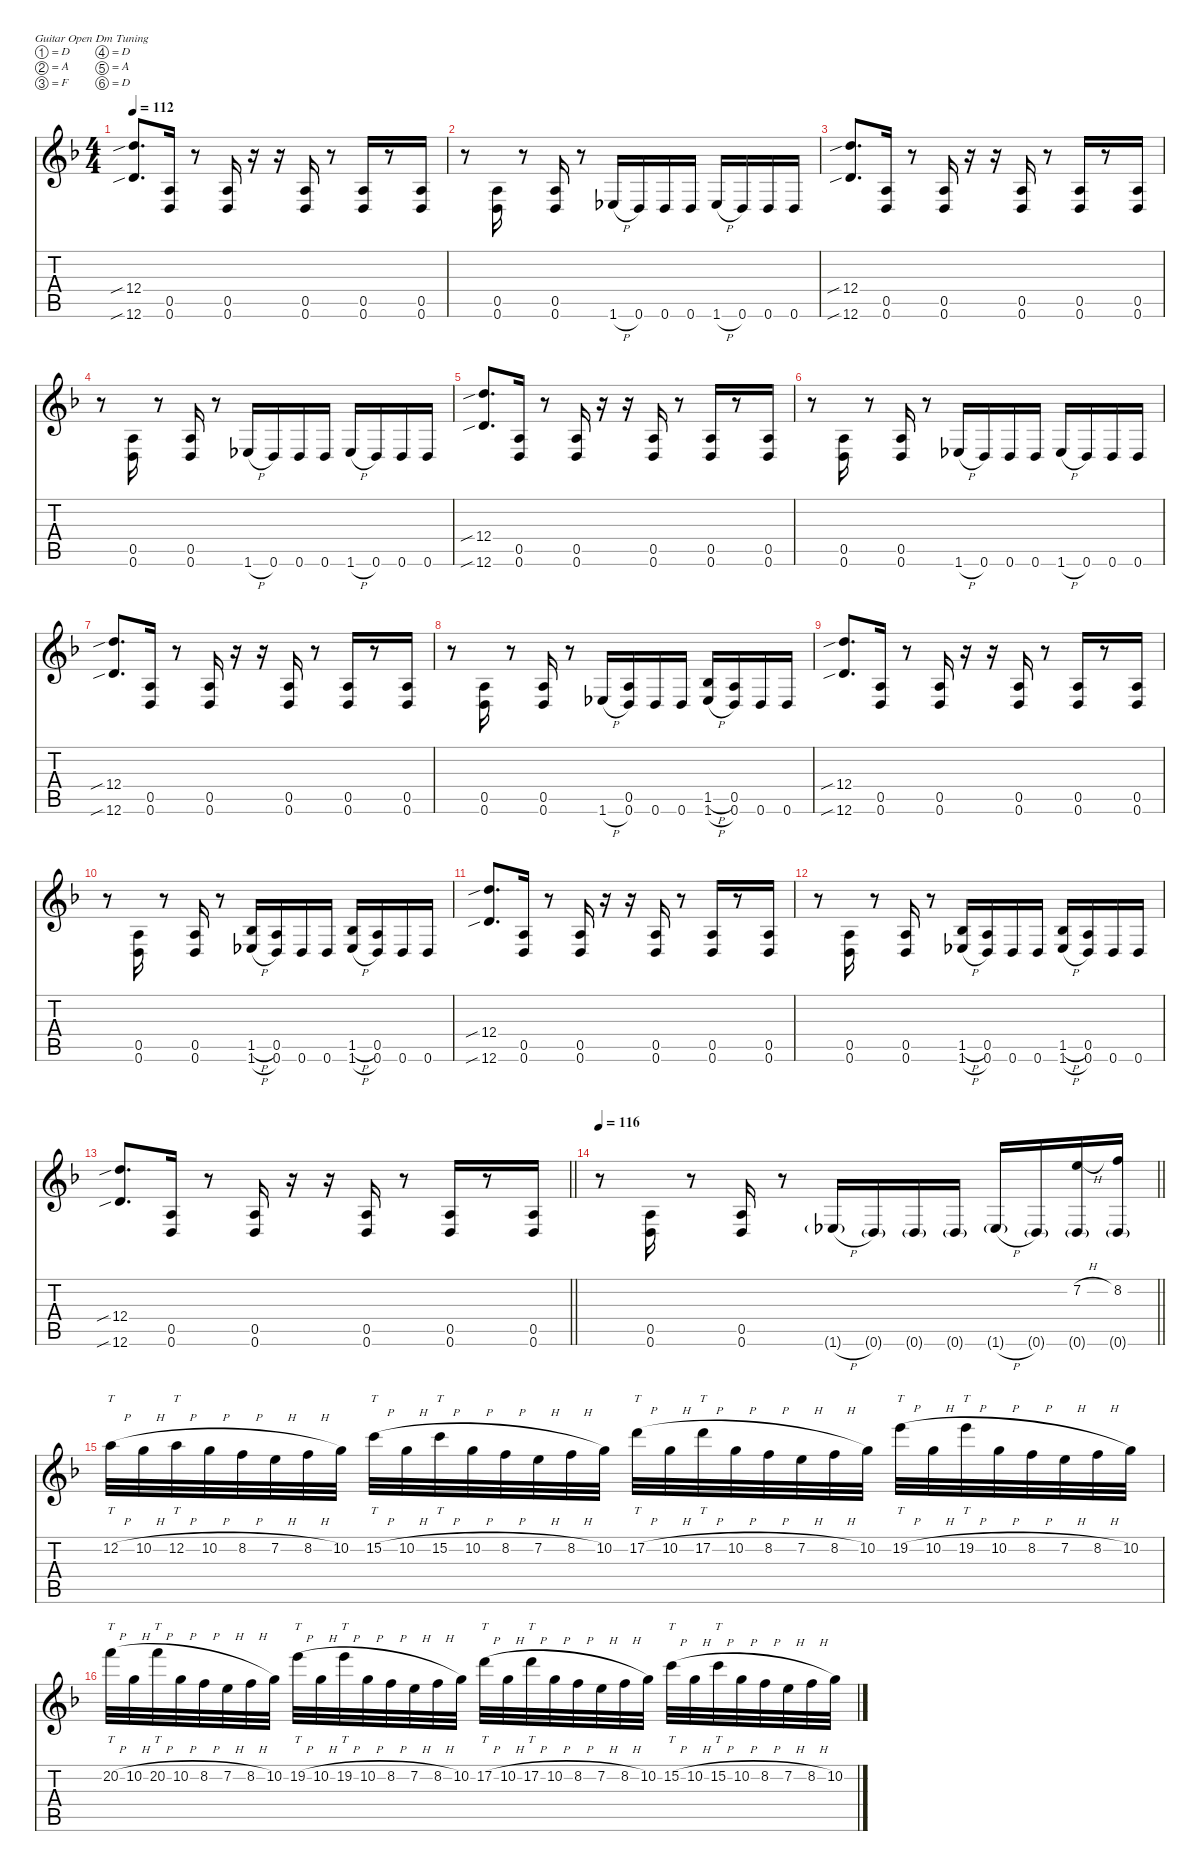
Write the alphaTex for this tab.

\hideDynamics
\bracketExtendMode nobrackets
\singleTrackTrackNamePolicy hidden
\multiTrackTrackNamePolicy hidden
\firstSystemTrackNameMode fullname
\firstSystemTrackNameOrientation horizontal
\otherSystemsTrackNameOrientation horizontal
\track ("Guitar 1" "E-Gt") {defaultSystemsLayout 8 instrument distortionguitar}
\staff {score tabs}
\tuning (D4 A3 F3 D3 A2 D2)
\ts (4 4)
\tempo 112
\clef g2
\ks dminor
(12.6{sib acc forcenatural} 12.4{sib acc forcenatural}).8{d dy f beam Up} (0.5{acc forcenatural} 0.6{acc forcenatural}).16{beam Up} r.8{beam Up} (0.5{acc forcenatural} 0.6{acc forcenatural}).16{beam Up} r.16{beam Up} r.16{beam Up} (0.5{acc forcenatural} 0.6{acc forcenatural}).16{beam Up} r.8{beam Up} (0.5{acc forcenatural} 0.6{acc forcenatural}).16{beam Up} r.8{beam Up} (0.5{acc forcenatural} 0.6{acc forcenatural}).16{beam Up} |
r.8{beam Down} (0.5{acc forcenatural} 0.6{acc forcenatural}).16{beam Up} r.8{beam Up} (0.5{acc forcenatural} 0.6{acc forcenatural}).16{beam Up} r.8{beam Up} 1.6{h acc b}.16{beam Up} 0.6{acc forcenatural}.16{beam Up} 0.6{acc forcenatural}.16{beam Up} 0.6{acc forcenatural}.16{beam Up} 1.6{h acc b}.16{beam Up} 0.6{acc forcenatural}.16{beam Up} 0.6{acc forcenatural}.16{beam Up} 0.6{acc forcenatural}.16{beam Up} |
(12.6{sib acc forcenatural} 12.4{sib acc forcenatural}).8{d beam Up} (0.5{acc forcenatural} 0.6{acc forcenatural}).16{beam Up} r.8{beam Up} (0.5{acc forcenatural} 0.6{acc forcenatural}).16{beam Up} r.16{beam Up} r.16{beam Up} (0.5{acc forcenatural} 0.6{acc forcenatural}).16{beam Up} r.8{beam Up} (0.5{acc forcenatural} 0.6{acc forcenatural}).16{beam Up} r.8{beam Up} (0.5{acc forcenatural} 0.6{acc forcenatural}).16{beam Up} |
r.8{beam Down} (0.5{acc forcenatural} 0.6{acc forcenatural}).16{beam Up} r.8{beam Up} (0.5{acc forcenatural} 0.6{acc forcenatural}).16{beam Up} r.8{beam Up} 1.6{h acc b}.16{beam Up} 0.6{acc forcenatural}.16{beam Up} 0.6{acc forcenatural}.16{beam Up} 0.6{acc forcenatural}.16{beam Up} 1.6{h acc b}.16{beam Up} 0.6{acc forcenatural}.16{beam Up} 0.6{acc forcenatural}.16{beam Up} 0.6{acc forcenatural}.16{beam Up} |
(12.6{sib acc forcenatural} 12.4{sib acc forcenatural}).8{d beam Up} (0.5{acc forcenatural} 0.6{acc forcenatural}).16{beam Up} r.8{beam Up} (0.5{acc forcenatural} 0.6{acc forcenatural}).16{beam Up} r.16{beam Up} r.16{beam Up} (0.5{acc forcenatural} 0.6{acc forcenatural}).16{beam Up} r.8{beam Up} (0.5{acc forcenatural} 0.6{acc forcenatural}).16{beam Up} r.8{beam Up} (0.5{acc forcenatural} 0.6{acc forcenatural}).16{beam Up} |
r.8{beam Down} (0.5{acc forcenatural} 0.6{acc forcenatural}).16{beam Up} r.8{beam Up} (0.5{acc forcenatural} 0.6{acc forcenatural}).16{beam Up} r.8{beam Up} 1.6{h acc b}.16{beam Up} 0.6{acc forcenatural}.16{beam Up} 0.6{acc forcenatural}.16{beam Up} 0.6{acc forcenatural}.16{beam Up} 1.6{h acc b}.16{beam Up} 0.6{acc forcenatural}.16{beam Up} 0.6{acc forcenatural}.16{beam Up} 0.6{acc forcenatural}.16{beam Up} |
(12.6{sib acc forcenatural} 12.4{sib acc forcenatural}).8{d beam Up} (0.5{acc forcenatural} 0.6{acc forcenatural}).16{beam Up} r.8{beam Up} (0.5{acc forcenatural} 0.6{acc forcenatural}).16{beam Up} r.16{beam Up} r.16{beam Up} (0.5{acc forcenatural} 0.6{acc forcenatural}).16{beam Up} r.8{beam Up} (0.5{acc forcenatural} 0.6{acc forcenatural}).16{beam Up} r.8{beam Up} (0.5{acc forcenatural} 0.6{acc forcenatural}).16{beam Up} |
r.8{beam Down} (0.5{acc forcenatural} 0.6{acc forcenatural}).16{beam Up} r.8{beam Up} (0.5{acc forcenatural} 0.6{acc forcenatural}).16{beam Up} r.8{beam Up} 1.6{h acc b}.16{beam Up} (0.5{acc forcenatural} 0.6{acc forcenatural}).16{beam Up} 0.6{acc forcenatural}.16{beam Up} 0.6{acc forcenatural}.16{beam Up} (1.5{h acc b} 1.6{h acc b}).16{beam Up} (0.5{acc forcenatural} 0.6{acc forcenatural}).16{beam Up} 0.6{acc forcenatural}.16{beam Up} 0.6{acc forcenatural}.16{beam Up} |
(12.6{sib acc forcenatural} 12.4{sib acc forcenatural}).8{d beam Up} (0.5{acc forcenatural} 0.6{acc forcenatural}).16{beam Up} r.8{beam Up} (0.5{acc forcenatural} 0.6{acc forcenatural}).16{beam Up} r.16{beam Up} r.16{beam Up} (0.5{acc forcenatural} 0.6{acc forcenatural}).16{beam Up} r.8{beam Up} (0.5{acc forcenatural} 0.6{acc forcenatural}).16{beam Up} r.8{beam Up} (0.5{acc forcenatural} 0.6{acc forcenatural}).16{beam Up} |
r.8{beam Down} (0.5{acc forcenatural} 0.6{acc forcenatural}).16{beam Up} r.8{beam Up} (0.5{acc forcenatural} 0.6{acc forcenatural}).16{beam Up} r.8{beam Up} (1.5{h acc b} 1.6{h acc b}).16{beam Up} (0.5{acc forcenatural} 0.6{acc forcenatural}).16{beam Up} 0.6{acc forcenatural}.16{beam Up} 0.6{acc forcenatural}.16{beam Up} (1.5{h acc b} 1.6{h acc b}).16{beam Up} (0.5{acc forcenatural} 0.6{acc forcenatural}).16{beam Up} 0.6{acc forcenatural}.16{beam Up} 0.6{acc forcenatural}.16{beam Up} |
(12.6{sib acc forcenatural} 12.4{sib acc forcenatural}).8{d beam Up} (0.5{acc forcenatural} 0.6{acc forcenatural}).16{beam Up} r.8{beam Up} (0.5{acc forcenatural} 0.6{acc forcenatural}).16{beam Up} r.16{beam Up} r.16{beam Up} (0.5{acc forcenatural} 0.6{acc forcenatural}).16{beam Up} r.8{beam Up} (0.5{acc forcenatural} 0.6{acc forcenatural}).16{beam Up} r.8{beam Up} (0.5{acc forcenatural} 0.6{acc forcenatural}).16{beam Up} |
r.8{beam Down} (0.5{acc forcenatural} 0.6{acc forcenatural}).16{beam Up} r.8{beam Up} (0.5{acc forcenatural} 0.6{acc forcenatural}).16{beam Up} r.8{beam Up} (1.5{h acc b} 1.6{h acc b}).16{beam Up} (0.5{acc forcenatural} 0.6{acc forcenatural}).16{beam Up} 0.6{acc forcenatural}.16{beam Up} 0.6{acc forcenatural}.16{beam Up} (1.5{h acc b} 1.6{h acc b}).16{beam Up} (0.5{acc forcenatural} 0.6{acc forcenatural}).16{beam Up} 0.6{acc forcenatural}.16{beam Up} 0.6{acc forcenatural}.16{beam Up} |
\barLineRight lightlight
(12.6{sib acc forcenatural} 12.4{sib acc forcenatural}).8{d beam Up} (0.5{acc forcenatural} 0.6{acc forcenatural}).16{beam Up} r.8{beam Up} (0.5{acc forcenatural} 0.6{acc forcenatural}).16{beam Up} r.16{beam Up} r.16{beam Up} (0.5{acc forcenatural} 0.6{acc forcenatural}).16{beam Up} r.8{beam Up} (0.5{acc forcenatural} 0.6{acc forcenatural}).16{beam Up} r.8{beam Up} (0.5{acc forcenatural} 0.6{acc forcenatural}).16{beam Up} |
\tempo 116
\barLineRight lightlight
r.8{beam Down} (0.5{acc forcenatural} 0.6{acc forcenatural}).16{beam Up} r.8{beam Up} (0.5{acc forcenatural} 0.6{acc forcenatural}).16{beam Up} r.8{beam Up} 1.6{h g acc b}.16{beam Up} 0.6{g acc forcenatural}.16{beam Up} 0.6{g acc forcenatural}.16{beam Up} 0.6{g acc forcenatural}.16{beam Up} 1.6{h g acc b}.16{beam Up} 0.6{g acc forcenatural}.16{beam Up} (0.6{g acc forcenatural} 7.2{h acc forcenatural}).16{beam Up} (0.6{g acc forcenatural} 8.2{acc forcenatural}).16{beam Up} |
12.2{h acc forcenatural}.32{tt dy fff beam Down} 10.2{h acc forcenatural}.32{beam Down} 12.2{h acc forcenatural}.32{tt beam Down} 10.2{h acc forcenatural}.32{beam Down} 8.2{h acc forcenatural}.32{beam Down} 7.2{h acc forcenatural}.32{beam Down} 8.2{h acc forcenatural}.32{beam Down} 10.2{acc forcenatural}.32{beam Down} 15.2{h acc forcenatural}.32{tt beam Down} 10.2{h acc forcenatural}.32{beam Down} 15.2{h acc forcenatural}.32{tt beam Down} 10.2{h acc forcenatural}.32{beam Down} 8.2{h acc forcenatural}.32{beam Down} 7.2{h acc forcenatural}.32{beam Down} 8.2{h acc forcenatural}.32{beam Down} 10.2{acc forcenatural}.32{beam Down} 17.2{h acc forcenatural}.32{tt beam Down} 10.2{h acc forcenatural}.32{beam Down} 17.2{h acc forcenatural}.32{tt beam Down} 10.2{h acc forcenatural}.32{beam Down} 8.2{h acc forcenatural}.32{beam Down} 7.2{h acc forcenatural}.32{beam Down} 8.2{h acc forcenatural}.32{beam Down} 10.2{acc forcenatural}.32{beam Down} 19.2{h acc forcenatural}.32{tt beam Down} 10.2{h acc forcenatural}.32{beam Down} 19.2{h acc forcenatural}.32{tt beam Down} 10.2{h acc forcenatural}.32{beam Down} 8.2{h acc forcenatural}.32{beam Down} 7.2{h acc forcenatural}.32{beam Down} 8.2{h acc forcenatural}.32{beam Down} 10.2{acc forcenatural}.32{beam Down} |
20.2{h acc forcenatural}.32{tt beam Down} 10.2{h acc forcenatural}.32{beam Down} 20.2{h acc forcenatural}.32{tt beam Down} 10.2{h acc forcenatural}.32{beam Down} 8.2{h acc forcenatural}.32{beam Down} 7.2{h acc forcenatural}.32{beam Down} 8.2{h acc forcenatural}.32{beam Down} 10.2{acc forcenatural}.32{beam Down} 19.2{h acc forcenatural}.32{tt beam Down} 10.2{h acc forcenatural}.32{beam Down} 19.2{h acc forcenatural}.32{tt beam Down} 10.2{h acc forcenatural}.32{beam Down} 8.2{h acc forcenatural}.32{beam Down} 7.2{h acc forcenatural}.32{beam Down} 8.2{h acc forcenatural}.32{beam Down} 10.2{acc forcenatural}.32{beam Down} 17.2{h acc forcenatural}.32{tt beam Down} 10.2{h acc forcenatural}.32{beam Down} 17.2{h acc forcenatural}.32{tt beam Down} 10.2{h acc forcenatural}.32{beam Down} 8.2{h acc forcenatural}.32{beam Down} 7.2{h acc forcenatural}.32{beam Down} 8.2{h acc forcenatural}.32{beam Down} 10.2{acc forcenatural}.32{beam Down} 15.2{h acc forcenatural}.32{tt beam Down} 10.2{h acc forcenatural}.32{beam Down} 15.2{h acc forcenatural}.32{tt beam Down} 10.2{h acc forcenatural}.32{beam Down} 8.2{h acc forcenatural}.32{beam Down} 7.2{h acc forcenatural}.32{beam Down} 8.2{h acc forcenatural}.32{beam Down} 10.2{acc forcenatural}.32{beam Down}
